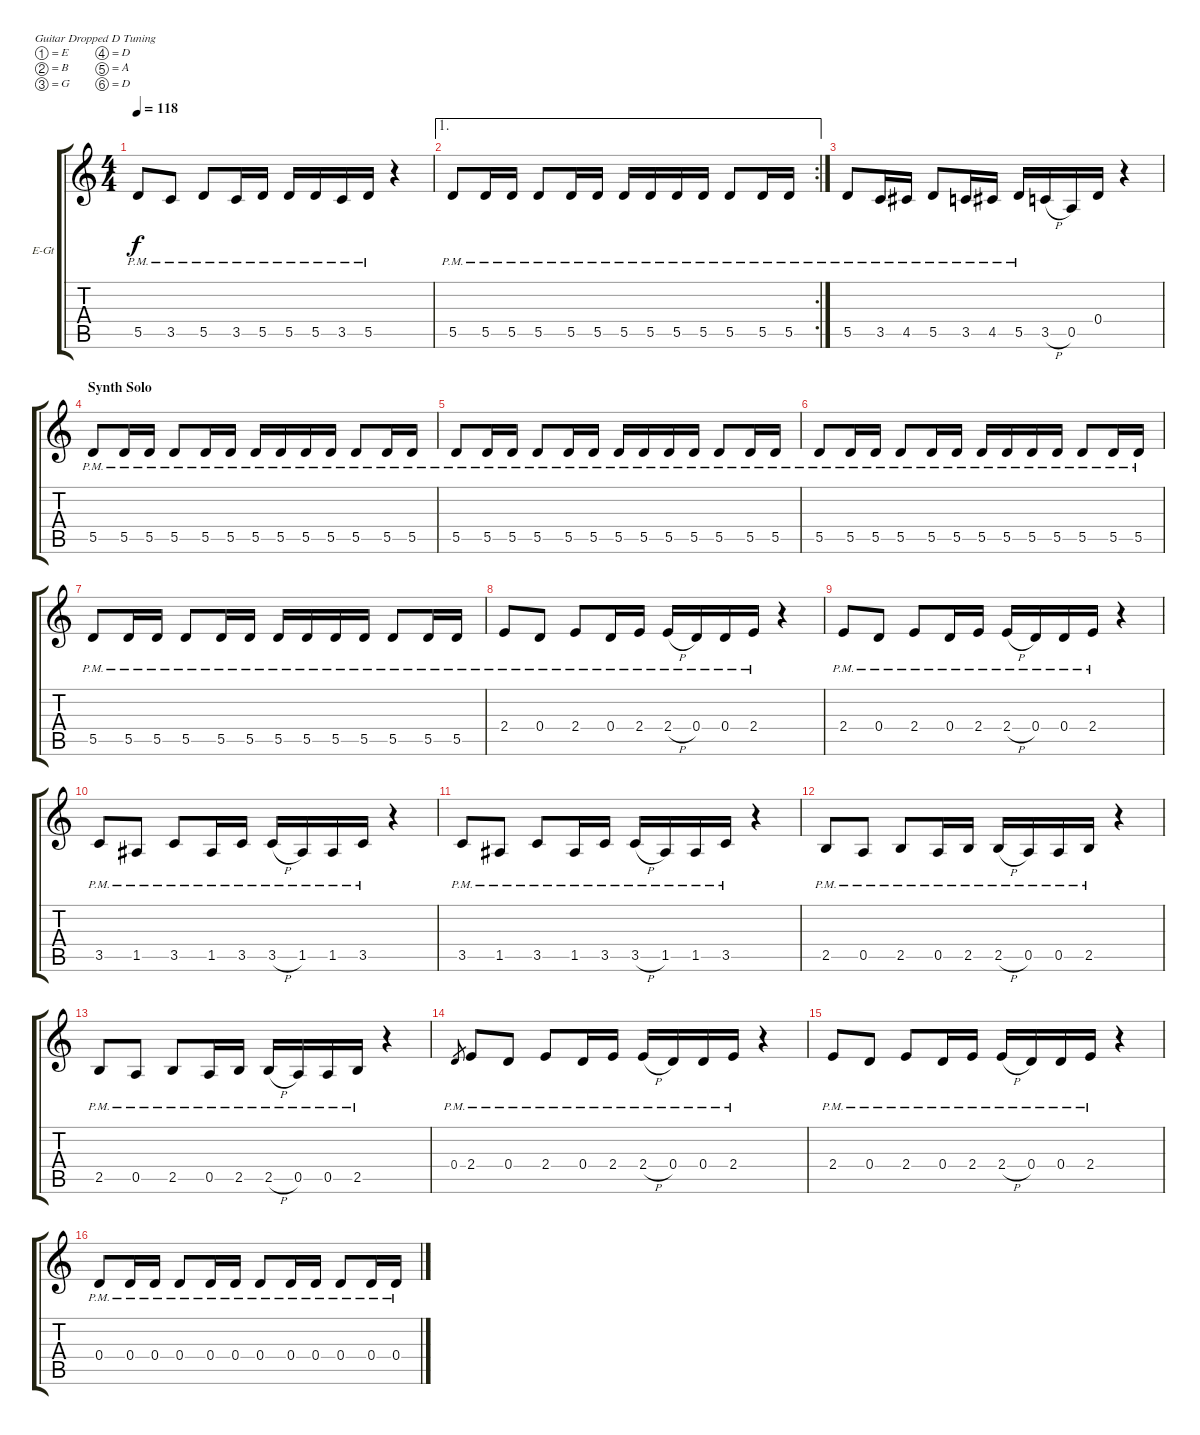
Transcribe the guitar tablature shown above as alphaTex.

\bracketExtendMode groupsimilarinstruments
\firstSystemTrackNameOrientation horizontal
\otherSystemsTrackNameOrientation horizontal
\track ("Guitar 1" "E-Gt") {instrument electricguitarmuted}
\staff {score tabs}
\tuning (E4 B3 G3 D3 A2 D2)
\ts (4 4)
\tempo 118
\clef g2
\ks c
5.5{pm}.8{dy f} 3.5{pm}.8 5.5{pm}.8 3.5{pm}.16 5.5{pm}.16 5.5{pm}.16 5.5{pm}.16 3.5{pm}.16 5.5{pm}.16 r.4 |
\ae 1
\rc 2
5.5{pm}.8 5.5{pm}.16 5.5{pm}.16 5.5{pm}.8 5.5{pm}.16 5.5{pm}.16 5.5{pm}.16 5.5{pm}.16 5.5{pm}.16 5.5{pm}.16 5.5{pm}.8 5.5{pm}.16 5.5{pm}.16 |
5.5{pm}.8 3.5{pm}.16 4.5{pm}.16 5.5{pm}.8 3.5{pm}.16 4.5{pm}.16 5.5{pm}.16 3.5{h}.16 0.5.16 0.4.16 r.4 |
\section ("" "Synth Solo")
5.5{pm}.8 5.5{pm}.16 5.5{pm}.16 5.5{pm}.8 5.5{pm}.16 5.5{pm}.16 5.5{pm}.16 5.5{pm}.16 5.5{pm}.16 5.5{pm}.16 5.5{pm}.8 5.5{pm}.16 5.5{pm}.16 |
5.5{pm}.8 5.5{pm}.16 5.5{pm}.16 5.5{pm}.8 5.5{pm}.16 5.5{pm}.16 5.5{pm}.16 5.5{pm}.16 5.5{pm}.16 5.5{pm}.16 5.5{pm}.8 5.5{pm}.16 5.5{pm}.16 |
5.5{pm}.8 5.5{pm}.16 5.5{pm}.16 5.5{pm}.8 5.5{pm}.16 5.5{pm}.16 5.5{pm}.16 5.5{pm}.16 5.5{pm}.16 5.5{pm}.16 5.5{pm}.8 5.5{pm}.16 5.5{pm}.16 |
5.5{pm}.8 5.5{pm}.16 5.5{pm}.16 5.5{pm}.8 5.5{pm}.16 5.5{pm}.16 5.5{pm}.16 5.5{pm}.16 5.5{pm}.16 5.5{pm}.16 5.5{pm}.8 5.5{pm}.16 5.5{pm}.16 |
2.4{pm}.8 0.4{pm}.8 2.4{pm}.8 0.4{pm}.16 2.4{pm}.16 2.4{h pm}.16 0.4{pm}.16 0.4{pm}.16 2.4{pm}.16 r.4 |
2.4{pm}.8 0.4{pm}.8 2.4{pm}.8 0.4{pm}.16 2.4{pm}.16 2.4{h pm}.16 0.4{pm}.16 0.4{pm}.16 2.4{pm}.16 r.4 |
3.5{pm}.8 1.5{pm}.8 3.5{pm}.8 1.5{pm}.16 3.5{pm}.16 3.5{h pm}.16 1.5{pm}.16 1.5{pm}.16 3.5{pm}.16 r.4 |
3.5{pm}.8 1.5{pm}.8 3.5{pm}.8 1.5{pm}.16 3.5{pm}.16 3.5{h pm}.16 1.5{pm}.16 1.5{pm}.16 3.5{pm}.16 r.4 |
2.5{pm}.8 0.5{pm}.8 2.5{pm}.8 0.5{pm}.16 2.5{pm}.16 2.5{h pm}.16 0.5{pm}.16 0.5{pm}.16 2.5{pm}.16 r.4 |
2.5{pm}.8 0.5{pm}.8 2.5{pm}.8 0.5{pm}.16 2.5{pm}.16 2.5{h pm}.16 0.5{pm}.16 0.5{pm}.16 2.5{pm}.16 r.4 |
0.4{pm}.8{gr} 2.4{pm}.8 0.4{pm}.8 2.4{pm}.8 0.4{pm}.16 2.4{pm}.16 2.4{h pm}.16 0.4{pm}.16 0.4{pm}.16 2.4{pm}.16 r.4 |
2.4{pm}.8 0.4{pm}.8 2.4{pm}.8 0.4{pm}.16 2.4{pm}.16 2.4{h pm}.16 0.4{pm}.16 0.4{pm}.16 2.4{pm}.16 r.4 |
0.4{pm}.8 0.4{pm}.16 0.4{pm}.16 0.4{pm}.8 0.4{pm}.16 0.4{pm}.16 0.4{pm}.8 0.4{pm}.16 0.4{pm}.16 0.4{pm}.8 0.4{pm}.16 0.4{pm}.16
